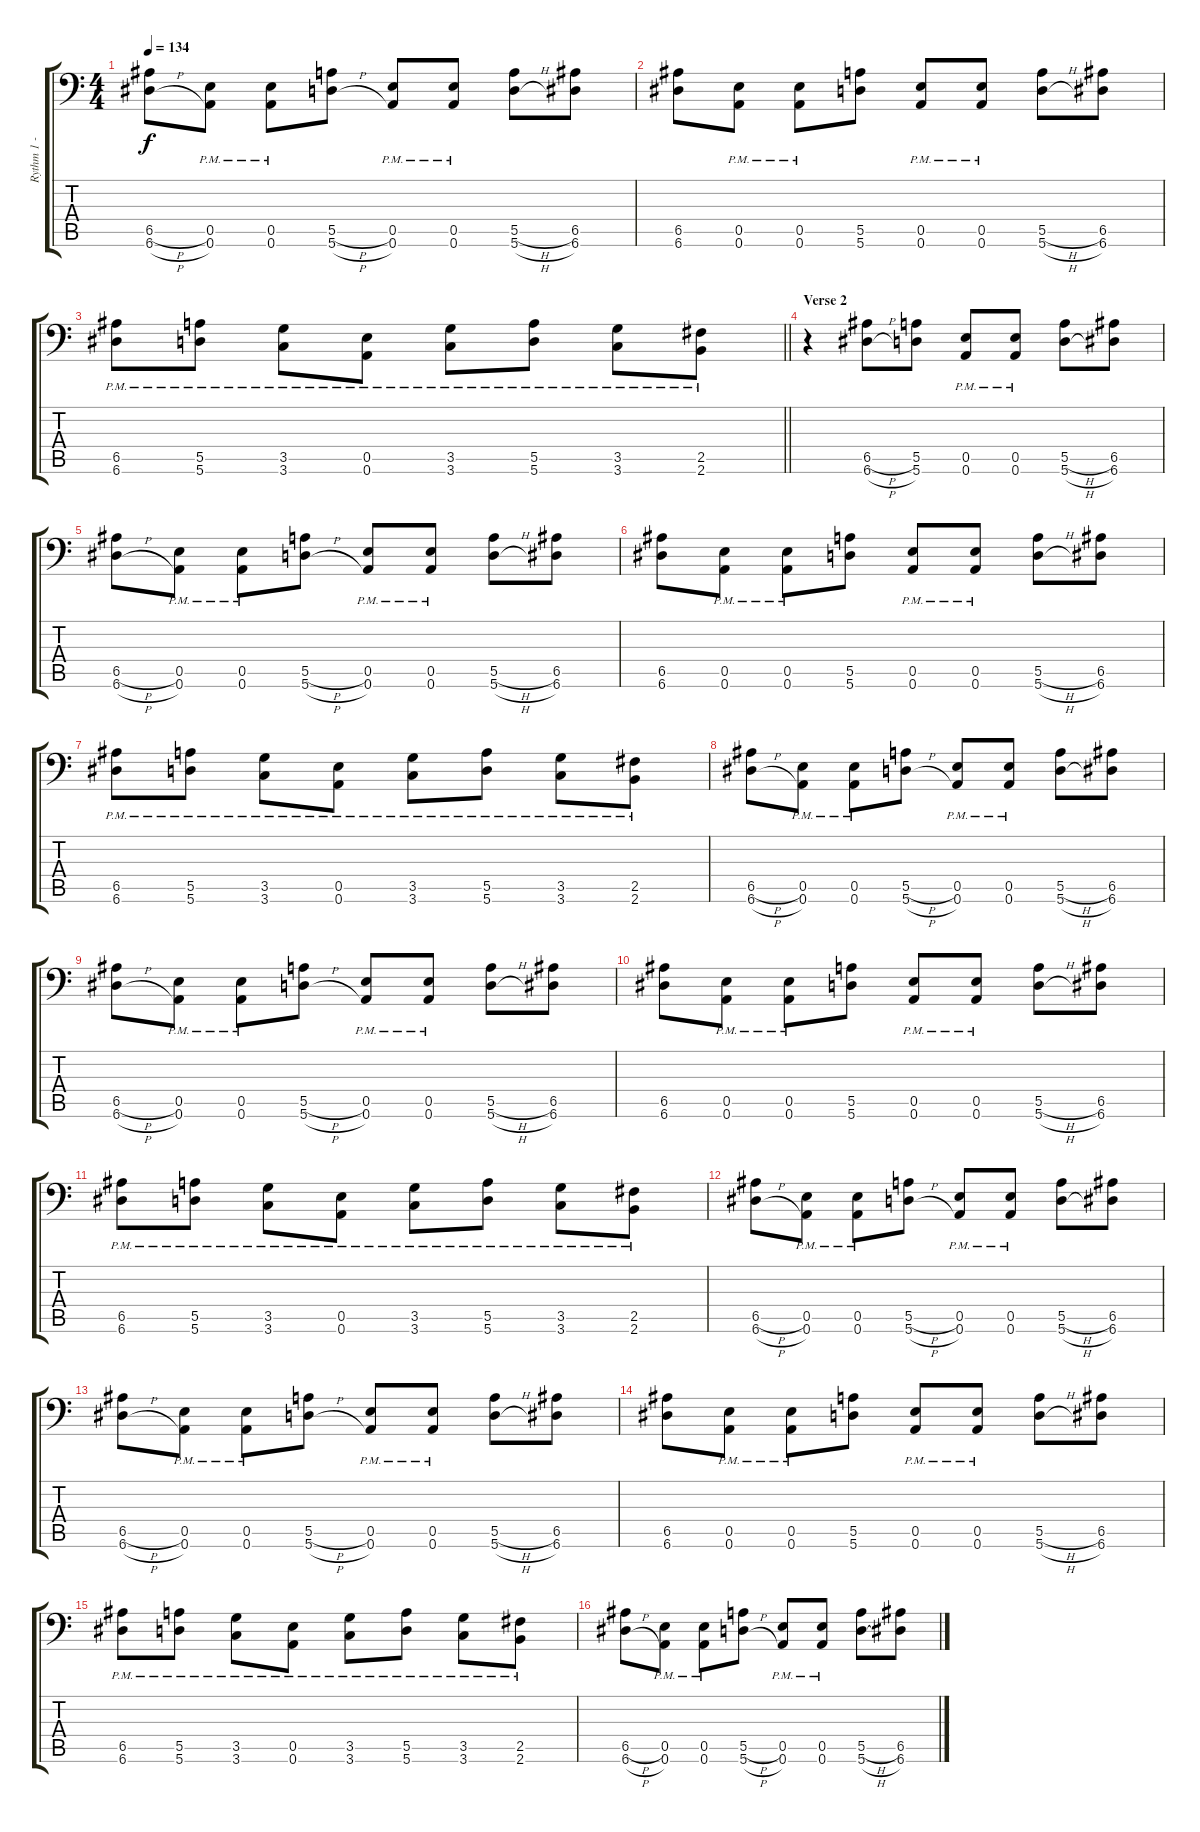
\track ("Rythm 1 - James" "Rythm 1 - ") {instrument distortionguitar}
\staff {score tabs}
\tuning (B3 Gb3 D3 A2 E2 A1) {hide}
\ts (4 4)
\tempo 134
\clef f4
\ks c
(6.5{h} 6.6{h}).8{dy f} (0.5{pm} 0.6{pm}).8 (0.5{pm} 0.6{pm}).8 (5.5{h} 5.6{h}).8 (0.5{pm} 0.6{pm}).8 (0.5{pm} 0.6{pm}).8 (5.5{h} 5.6{h}).8 (6.5 6.6).8 |
(6.5 6.6).8 (0.5{pm} 0.6{pm}).8 (0.5{pm} 0.6{pm}).8 (5.5 5.6).8 (0.5{pm} 0.6{pm}).8 (0.5{pm} 0.6{pm}).8 (5.5{h} 5.6{h}).8 (6.5 6.6).8 |
\barLineRight lightlight
(6.5{pm} 6.6{pm}).8 (5.5{pm} 5.6{pm}).8 (3.5{pm} 3.6{pm}).8 (0.5{pm} 0.6{pm}).8 (3.5{pm} 3.6{pm}).8 (5.5{pm} 5.6{pm}).8 (3.5{pm} 3.6{pm}).8 (2.5{pm} 2.6{pm}).8 |
\section ("" "Verse 2")
r.4 (6.5{h} 6.6{h}).8 (5.5 5.6).8 (0.5{pm} 0.6{pm}).8 (0.5{pm} 0.6{pm}).8 (5.5{h} 5.6{h}).8 (6.5 6.6).8 |
(6.5{h} 6.6{h}).8 (0.5{pm} 0.6{pm}).8 (0.5{pm} 0.6{pm}).8 (5.5{h} 5.6{h}).8 (0.5{pm} 0.6{pm}).8 (0.5{pm} 0.6{pm}).8 (5.5{h} 5.6{h}).8 (6.5 6.6).8 |
(6.5 6.6).8 (0.5{pm} 0.6{pm}).8 (0.5{pm} 0.6{pm}).8 (5.5 5.6).8 (0.5{pm} 0.6{pm}).8 (0.5{pm} 0.6{pm}).8 (5.5{h} 5.6{h}).8 (6.5 6.6).8 |
(6.5{pm} 6.6{pm}).8 (5.5{pm} 5.6{pm}).8 (3.5{pm} 3.6{pm}).8 (0.5{pm} 0.6{pm}).8 (3.5{pm} 3.6{pm}).8 (5.5{pm} 5.6{pm}).8 (3.5{pm} 3.6{pm}).8 (2.5{pm} 2.6{pm}).8 |
(6.5{h} 6.6{h}).8 (0.5{pm} 0.6{pm}).8 (0.5{pm} 0.6{pm}).8 (5.5{h} 5.6{h}).8 (0.5{pm} 0.6{pm}).8 (0.5{pm} 0.6{pm}).8 (5.5{h} 5.6{h}).8 (6.5 6.6).8 |
(6.5{h} 6.6{h}).8 (0.5{pm} 0.6{pm}).8 (0.5{pm} 0.6{pm}).8 (5.5{h} 5.6{h}).8 (0.5{pm} 0.6{pm}).8 (0.5{pm} 0.6{pm}).8 (5.5{h} 5.6{h}).8 (6.5 6.6).8 |
(6.5 6.6).8 (0.5{pm} 0.6{pm}).8 (0.5{pm} 0.6{pm}).8 (5.5 5.6).8 (0.5{pm} 0.6{pm}).8 (0.5{pm} 0.6{pm}).8 (5.5{h} 5.6{h}).8 (6.5 6.6).8 |
(6.5{pm} 6.6{pm}).8 (5.5{pm} 5.6{pm}).8 (3.5{pm} 3.6{pm}).8 (0.5{pm} 0.6{pm}).8 (3.5{pm} 3.6{pm}).8 (5.5{pm} 5.6{pm}).8 (3.5{pm} 3.6{pm}).8 (2.5{pm} 2.6{pm}).8 |
(6.5{h} 6.6{h}).8 (0.5{pm} 0.6{pm}).8 (0.5{pm} 0.6{pm}).8 (5.5{h} 5.6{h}).8 (0.5{pm} 0.6{pm}).8 (0.5{pm} 0.6{pm}).8 (5.5{h} 5.6{h}).8 (6.5 6.6).8 |
(6.5{h} 6.6{h}).8 (0.5{pm} 0.6{pm}).8 (0.5{pm} 0.6{pm}).8 (5.5{h} 5.6{h}).8 (0.5{pm} 0.6{pm}).8 (0.5{pm} 0.6{pm}).8 (5.5{h} 5.6{h}).8 (6.5 6.6).8 |
(6.5 6.6).8 (0.5{pm} 0.6{pm}).8 (0.5{pm} 0.6{pm}).8 (5.5 5.6).8 (0.5{pm} 0.6{pm}).8 (0.5{pm} 0.6{pm}).8 (5.5{h} 5.6{h}).8 (6.5 6.6).8 |
(6.5{pm} 6.6{pm}).8 (5.5{pm} 5.6{pm}).8 (3.5{pm} 3.6{pm}).8 (0.5{pm} 0.6{pm}).8 (3.5{pm} 3.6{pm}).8 (5.5{pm} 5.6{pm}).8 (3.5{pm} 3.6{pm}).8 (2.5{pm} 2.6{pm}).8 |
(6.5{h} 6.6{h}).8 (0.5{pm} 0.6{pm}).8 (0.5{pm} 0.6{pm}).8 (5.5{h} 5.6{h}).8 (0.5{pm} 0.6{pm}).8 (0.5{pm} 0.6{pm}).8 (5.5{h} 5.6{h}).8 (6.5 6.6).8
